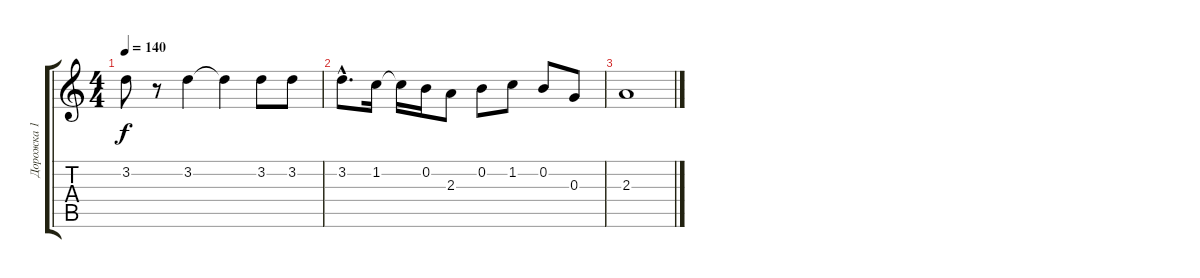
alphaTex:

\track ("Дорожка 1" "Дорожка 1") {instrument acousticguitarsteel}
\staff {score tabs}
\tuning (E4 B3 G3 D3 A2 E2) {hide}
\ts (4 4)
\tempo 140
\clef g2
\ks c
3.2.8{dy f} r.8 3.2.4 3.2{t}.4 3.2.8 3.2.8 |
3.2{hac}.8{d} 1.2.16 1.2{t}.16 0.2.16 2.3.8 0.2.8 1.2.8 0.2.8 0.3.8 |
2.3.1
